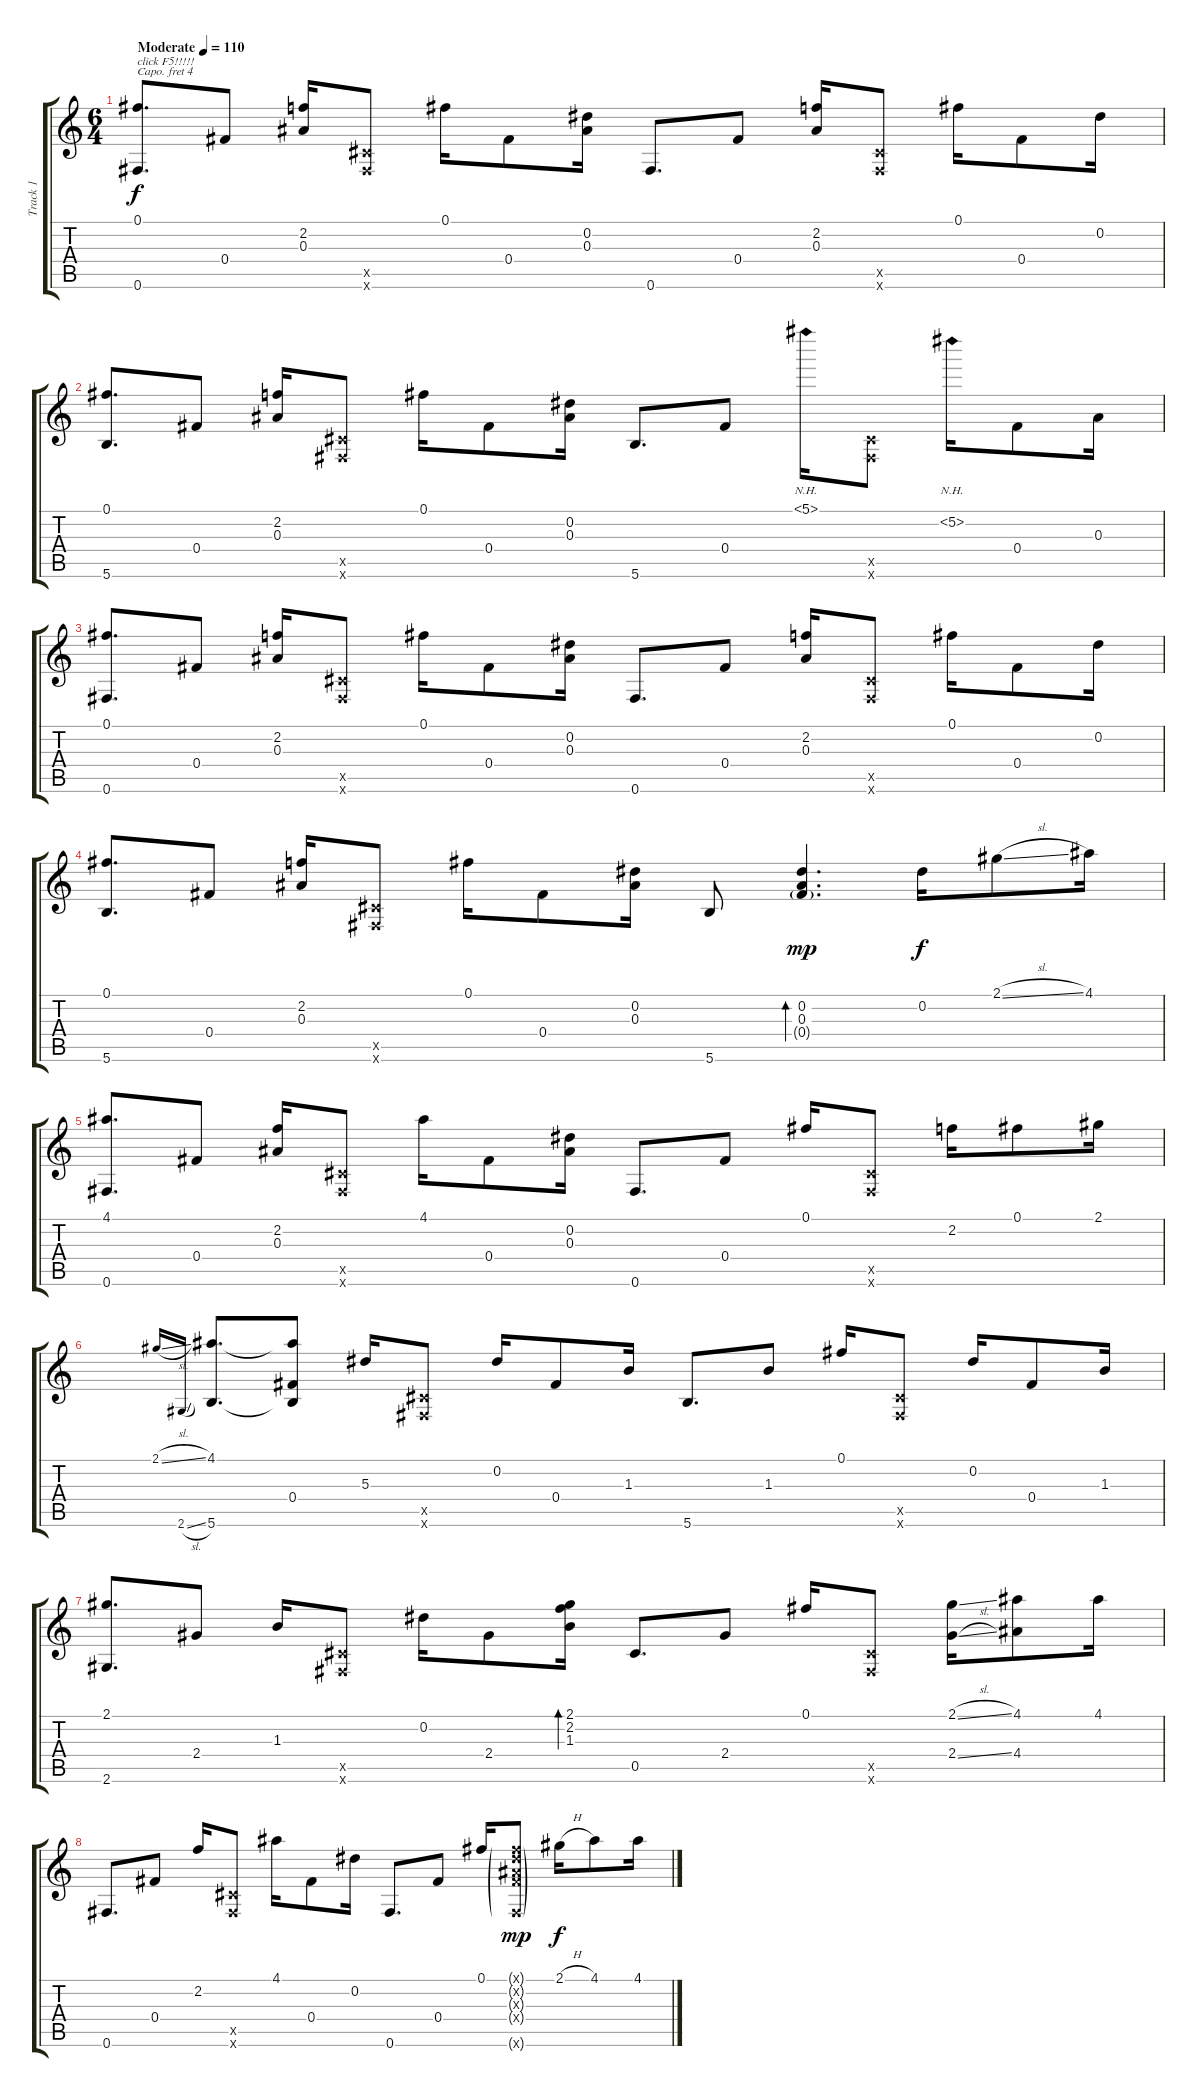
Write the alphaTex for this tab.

\track ("Track 1" "Track 1") {instrument acousticguitarsteel}
\staff {score tabs}
\capo 4
\tuning (D4 B3 Gb3 D3 A2 D2) {hide}
\ts (6 4)
\tempo (110 "Moderate")
\clef g2
\ks c
(0.1 0.6).8{d txt "click F5!!!!!" dy f instrument acousticguitarsteel} 0.4.8 (2.2 0.3).16 (0.5{x} 0.6{x}).8 0.1.16 0.4.8 (0.2 0.3).16 0.6.8{d} 0.4.8 (2.2 0.3).16 (0.5{x} 0.6{x}).8 0.1.16 0.4.8 0.2.16 |
(0.1 5.6).8{d} 0.4.8 (2.2 0.3).16 (0.5{x} 0.6{x}).8 0.1.16 0.4.8 (0.2 0.3).16 5.6.8{d} 0.4.8 5.1{nh}.16 (0.5{x} 0.6{x}).8 5.2{nh}.16 0.4.8 0.3.16 |
(0.1 0.6).8{d} 0.4.8 (2.2 0.3).16 (0.5{x} 0.6{x}).8 0.1.16 0.4.8 (0.2 0.3).16 0.6.8{d} 0.4.8 (2.2 0.3).16 (0.5{x} 0.6{x}).8 0.1.16 0.4.8 0.2.16 |
(0.1 5.6).8{d} 0.4.8 (2.2 0.3).16 (0.5{x} 0.6{x}).8 0.1.16 0.4.8 (0.2 0.3).16 5.6.8 (0.2 0.3 0.4{g}).4{d bd 480 dy mp} 0.2.16{dy f} 2.1{sl}.8 4.1.16 |
(4.1 0.6).8{d} 0.4.8 (2.2 0.3).16 (0.5{x} 0.6{x}).8 4.1.16 0.4.8 (0.2 0.3).16 0.6.8{d} 0.4.8 0.1.16 (0.5{x} 0.6{x}).8 2.2.16 0.1.8 2.1.16 |
2.1{sl}.16{gr onbeat} 2.6{sl}.16{gr onbeat} (4.1 5.6).8{d} (4.1{t} 0.4 5.6{t}).8 5.3.16 (0.5{x} 0.6{x}).8 0.2.16 0.4.8 1.3.16 5.6.8{d} 1.3.8 0.1.16 (0.5{x} 0.6{x}).8 0.2.16 0.4.8 1.3.16 |
(2.1 2.6).8{d} 2.4.8 1.3.16 (0.5{x} 0.6{x}).8 0.2.16 2.4.8 (2.1 2.2 1.3).16{bd 60} 0.5.8{d} 2.4.8 0.1.16 (0.5{x} 0.6{x}).8 (2.1{sl} 2.4{sl}).16 (4.1 4.4).8 4.1.16 |
0.6.8{d} 0.4.8 2.2.16 (0.5{x} 0.6{x}).8 4.1.16 0.4.8 0.2.16 0.6.8{d} 0.4.8 0.1.16 (0.1{g x} 0.2{g x} 0.3{g x} 0.4{g x} 0.6{g x}).8{dy mp} 2.1{h}.16{dy f} 4.1.8 4.1.16
